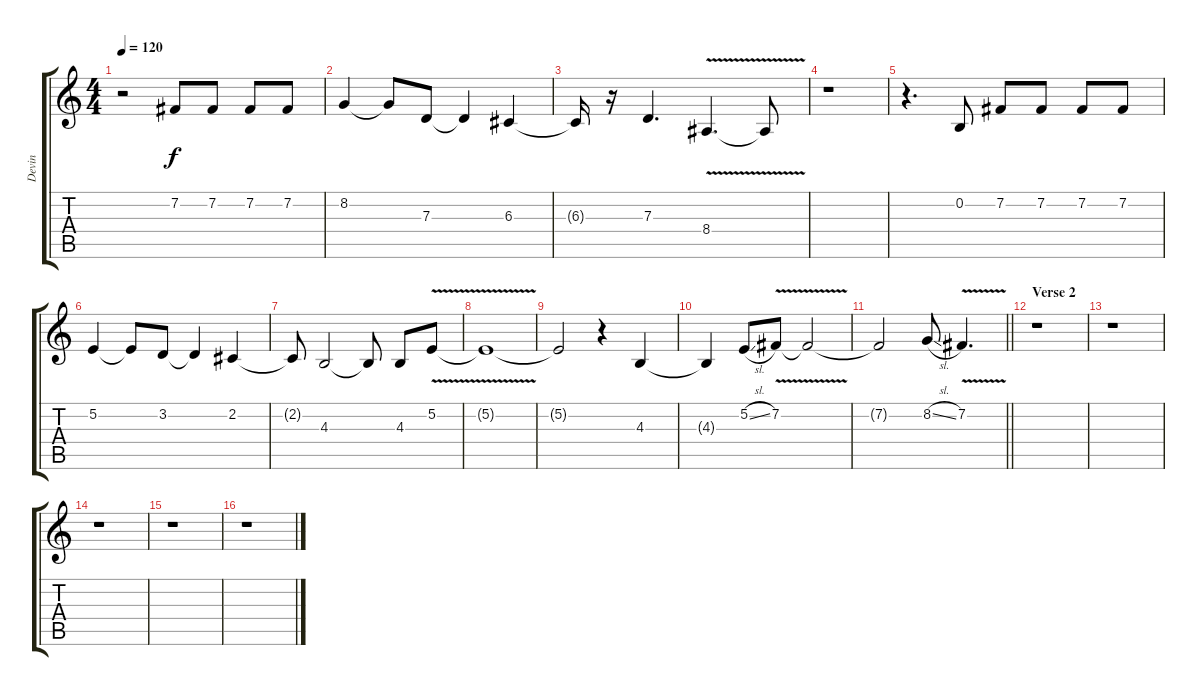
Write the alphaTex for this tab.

\track ("Devin" "Devin") {instrument trombone}
\staff {score tabs}
\tuning (E4 B3 G3 D3 A2 E2) {hide}
\ts (4 4)
\tempo 120
\clef g2
\ks c
r.2{dy f} 7.2.8 7.2.8 7.2.8 7.2.8 |
8.2.4 8.2{t}.8 7.3.8 7.3{t}.4 6.3.4 |
6.3{t}.16 r.16 7.3.4{d} 8.4{v}.4{d} 8.4{t}.8 |
r.1 |
r.4{d} 0.2.8 7.2.8 7.2.8 7.2.8 7.2.8 |
5.2.4 5.2{t}.8 3.2.8 3.2{t}.4 2.2.4 |
2.2{t}.8 4.3.2 4.3{t}.8 4.3.8 5.2{v}.8 |
5.2{t}.1 |
5.2{t}.2 r.4 4.3.4 |
4.3{t}.4 5.2{sl}.8 7.2{v}.8 7.2{t}.2 |
\barLineRight lightlight
7.2{t}.2 8.2{sl}.8 7.2{v}.4{d} |
\section ("" "Verse 2")
r.1 |
r.1 |
r.1 |
r.1 |
r.1
